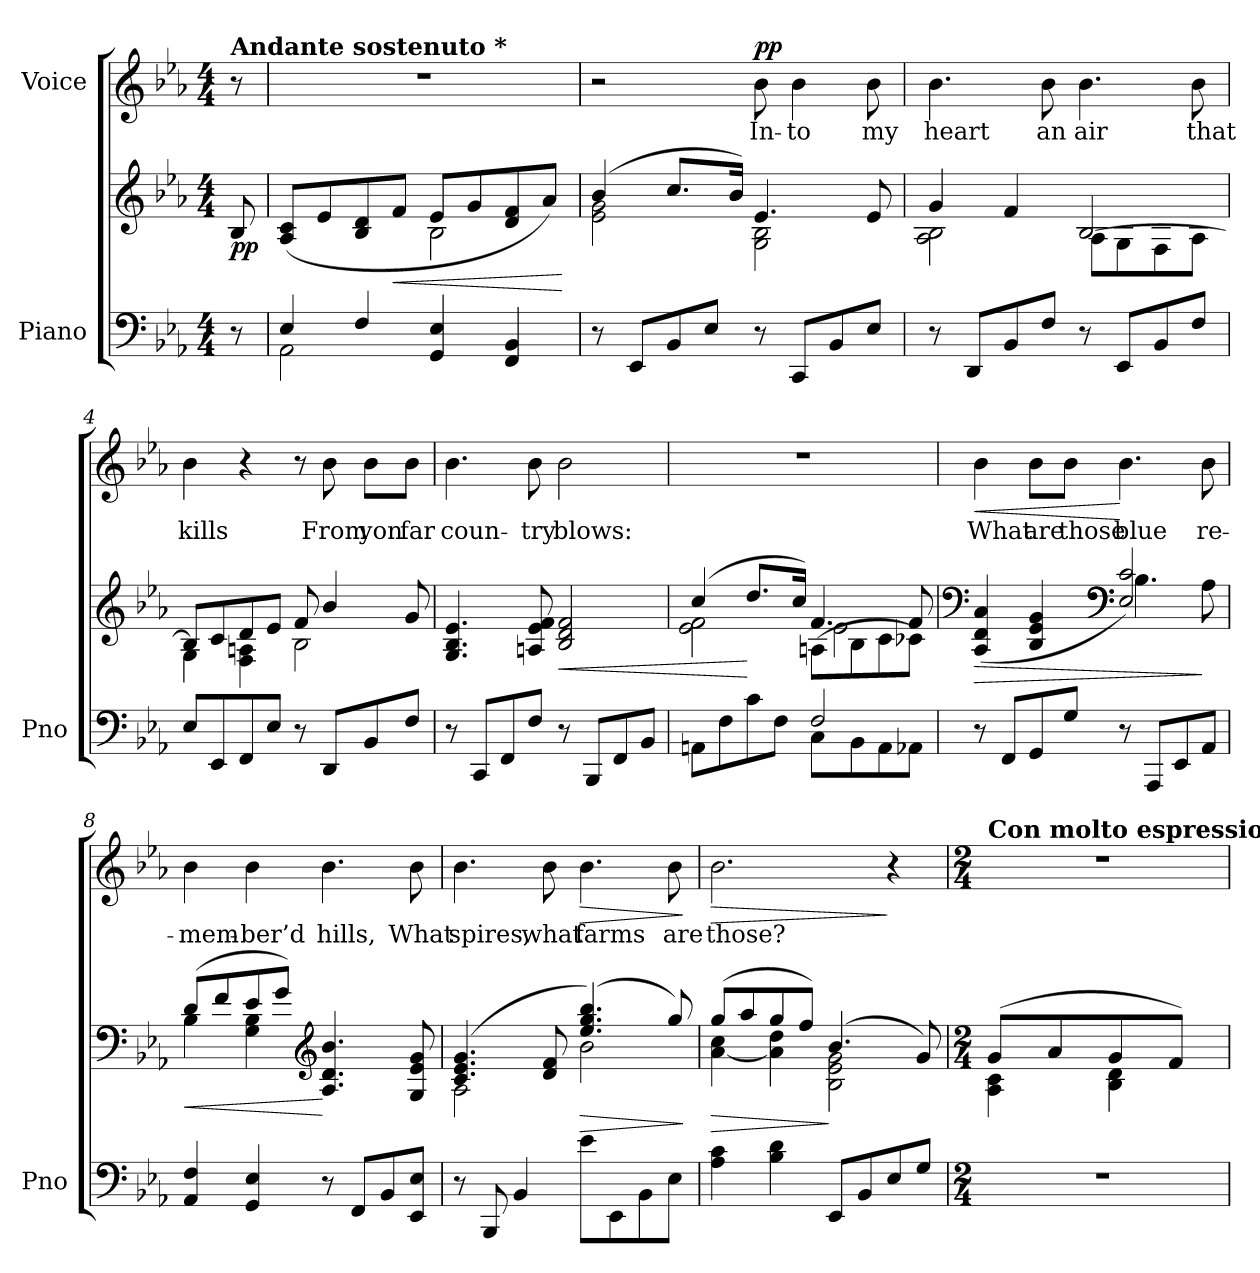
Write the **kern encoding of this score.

**kern	**kern	**dynam	**kern	**text	**dynam
*part2	*part2	*part2	*part1	*part1	*part1
*staff3	*staff2	*staff2/3	*staff1	*staff1	*staff1
*I"Piano	*	*	*I"Voice	*	*
*I'Pno	*	*	*	*	*
*clefF4	*clefG2	*	*clefG2	*	*
*k[b-e-a-]	*k[b-e-a-]	*	*k[b-e-a-]	*	*
*M4/4	*M4/4	*	*M4/4	*	*
=	=	=	=	=	=
!	!	!	!LO:TX:a:B:t=Andante sostenuto *	!	!
!	!	!LO:DY:b	!	!	!
8r	8B-/	pp	8r	.	.
=1	=1	=1	=1	=1	=1
*^	*^	*	*	*	*
4E-/	2AA-\	(8A-/ 8c/L	2ryy	.	1r	.	.
.	.	8e-/	.	.	.	.	.
4F/	.	8B-/ 8d/	.	.	.	.	.
!	!	!	!	!LO:HP:b	!	!	!
.	.	8f/J	.	<	.	.	.
4GG/ 4E-/	2ryy	8e-/L	2B-\	.	.	.	.
.	.	8g/	.	.	.	.	.
4FF/ 4BB-/	.	8d/ 8f/	.	.	.	.	.
.	.	8a-/J)	.	.	.	.	.
*v	*v	*	*	*	*	*	*
*	*v	*v	*	*	*	*
.	.	[	.	.	.
=2	=2	=2	=2	=2	=2
*	*^	*	*	*	*
8r	(4b-/	2e-\ 2g\	.	2r	.	.
8EE-/L	.	.	.	.	.	.
8BB-/	8.cc/L	.	.	.	.	.
8E-/J	.	.	.	.	.	.
.	16b-/Jk)	.	.	.	.	.
!	!	!	!	!	!LO:LY:b	!LO:DY:a
8r	4.e-/	2G\ 2B-\	.	8b-\	In-	pp
!	!	!	!	!	!LO:LY:b	!
8CC/L	.	.	.	4b-\	-to	.
8BB-/	.	.	.	.	.	.
!	!	!	!	!	!LO:LY:b	!
8E-/J	8e-/	.	.	8b-\	my	.
=3	=3	=3	=3	=3	=3	=3
!	!	!	!	!	!LO:LY:b	!
8r	4g/	2A-\ 2B-\	.	4.b-\	heart	.
8DD/L	.	.	.	.	.	.
8BB-/	4f/	.	.	.	.	.
!	!	!	!	!	!LO:LY:b	!
8F/J	.	.	.	8b-\	an	.
!	!	!	!	!	!LO:LY:b	!
8r	[2B-/	8A-\L	.	4.b-\	air	.
8EE-/L	.	8G\	.	.	.	.
8BB-/	.	8F\	.	.	.	.
!	!	!	!	!	!LO:LY:b	!
8F/J	.	8A-\J	.	8b-\	that	.
!!LO:LB:g=z
=4	=4	=4	=4	=4	=4	=4
!	!	!	!	!	!LO:LY:b	!
8E-/L	8B-/L]	4G\	.	4b-\	kills	.
8EE-/	8c/	.	.	.	.	.
8FF/	8d/	4F\ 4An\	.	4r	.	.
8E-/J	8e-/J	.	.	.	.	.
8r	8f/	2B-\	.	8r	.	.
!	!	!	!	!	!LO:LY:b	!
8DD/L	4b-/	.	.	8b-\	From	.
!	!	!	!	!	!LO:LY:b	!
8BB-/	.	.	.	8b-\L	yon	.
!	!	!	!	!	!LO:LY:b	!
8F/J	8g/	.	.	8b-\J	far	.
*	*v	*v	*	*	*	*
=5	=5	=5	=5	=5	=5
!	!	!	!	!LO:LY:b	!
8r	4.G/ 4.B-/ 4.e-/	.	4.b-\	coun-	.
8CC/L	.	.	.	.	.
8FF/	.	.	.	.	.
!	!	!	!	!LO:LY:b	!
8F/J	8An/ 8e-/ 8f/	.	8b-\	-try	.
!	!	!LO:HP:b	!	!LO:LY:b	!
8r	2B-/ 2d/ 2f/	<	2b-\	blows:	.
8BBB-/L	.	.	.	.	.
8FF/	.	.	.	.	.
8BB-/J	.	.	.	.	.
=6	=6	=6	=6	=6	=6
*^	*^	*	*	*	*
*	*	*	*^	*	*	*	*
8AAn\L	2ryy	(4cc/	2e-\ 2f\	2ryy	.	1r	.	.
8F\	.	.	.	.	.	.	.	.
8c\	.	8.dd/L	.	.	[	.	.	.
8F\J	.	.	.	.	.	.	.	.
.	.	16cc/Jk)	.	.	.	.	.	.
2F/	8C\L	4.f/	2e-\	(8An\L	.	.	.	.
.	8BB-\	.	.	8B-\	.	.	.	.
.	8AA\	.	.	8c\	.	.	.	.
.	8AA-X\J	8f/	.	8c-X\J)	.	.	.	.
!!LO:LB:g=z
=7	=7	=7	=7	=7	=7	=7	=7	=7
!LO:TX:b:t=* The tempo of this song should be much slower than that of N	!	!	!	!	!	!	!	!
!LO:TX:b:t=o	!	!	!	!	!	!	!	!
!LO:TX:b:t=. 1.	!	!	!	!	!	!	!	!
!	!	!	!	!	!LO:HP:b	!	!LO:LY:b	!LO:HP:b
*v	*v	*	*	*	*	*	*	*
*	*	*v	*v	*	*	*	*
8r	(>4A-/ 4d/ 4a-/	2ryy	>	4b-\	What	<
8FF/L	.	.	.	.	.	.
!	!	!	!	!	!LO:LY:b	!
8GG/	4B-/ 4e-/ 4g/	.	.	8b-\L	are	.
!	!	!	!	!	!LO:LY:b	!
8G/J	.	.	.	8b-\J	those	.
*	*clefF4	*	*	*	*	*
!	!	!	!	!	!LO:LY:b	!
8r	2E-/ 2c/)	4.B-\	.	4.b-\	blue	[
8AAA-/L	.	.	.	.	.	.
8EE-/	.	.	.	.	.	.
!	!	!	!	!	!LO:LY:b	!
8AA-/J	.	8A-\	]	8b-\	re-	.
=8	=8	=8	=8	=8	=8	=8
!	!	!	!LO:HP:b	!	!LO:LY:b	!
4AA-/ 4F/	(8d/L	4B-\	<	4b-\	-mem-	.
.	8f/	.	.	.	.	.
!	!	!	!	!	!LO:LY:b	!
4GG/ 4E-/	8e-/	4G\ 4B-\	.	4b-\	-ber’d	.
.	8g/J)	.	.	.	.	.
*	*clefG2	*	*	*	*	*
!	!	!	!	!	!LO:LY:b	!
8r	4.A-/ 4.d/ 4.b-/	2ryy	[	4.b-\	hills,	.
8FF/L	.	.	.	.	.	.
8BB-/	.	.	.	.	.	.
!	!	!	!	!	!LO:LY:b	!
8EE-/ 8E-/J	8G/ 8e-/ 8g/	.	.	8b-\	What	.
=9	=9	=9	=9	=9	=9	=9
!	!	!	!	!	!LO:LY:b	!
8r	(4.c/ 4.e-/ 4.g/	2A-\	.	4.b-\	spires,	.
8BBB-/	.	.	.	.	.	.
4BB-/	.	.	.	.	.	.
!	!	!	!	!	!LO:LY:b	!
.	8d/ 8f/	.	.	8b-\	what	.
!	!	!	!LO:HP:b	!	!LO:LY:b	!LO:HP:b
8e-\L	(4.ee-/ 4.gg/ 4.bb-/)	2b-\	>	4.b-\	farms	>
8EE-\	.	.	.	.	.	.
8BB-\	.	.	.	.	.	.
!	!	!	!	!	!LO:LY:b	!
8E-\J	8gg/)	.	.	8b-\	are	.
*	*v	*v	*	*	*	*
.	.	]	.	.	]
!!LO:PB:g=z
=10	=10	=10	=10	=10	=10
!	!	!LO:HP:b	!	!LO:LY:b	!LO:HP:b
*	*^	*	*	*	*
4A-\ 4c\	(8gg/L	[4a-\ 4cc\	>	2.b-\	those?	>
.	8aa-/	.	.	.	.	.
4B-\ 4d\	8gg/	4a-\] 4dd\	.	.	.	.
.	8ff/J)	.	.	.	.	.
8EE-/L	(4.b-/	2B-\ 2e-\ 2g\	]	.	.	.
8BB-/	.	.	.	.	.	.
8E-/	.	.	.	4r	.	]
8G/J	8g/)	.	.	.	.	.
=11	=11	=11	=11	=11	=11	=11
*M2/4	*M2/4	*	*	*M2/4	*	*
!	!	!	!	!LO:TX:a:B:t=Con molto espressione	!	!
2r	(8g/L	4A-\ 4c\	.	2r	.	.
.	8a-/	.	.	.	.	.
.	8g/	4B-\ 4d\	.	.	.	.
.	8f/J)	.	.	.	.	.
*	*v	*v	*	*	*	*
=	=	=	=	=	=
*-	*-	*-	*-	*-	*-
